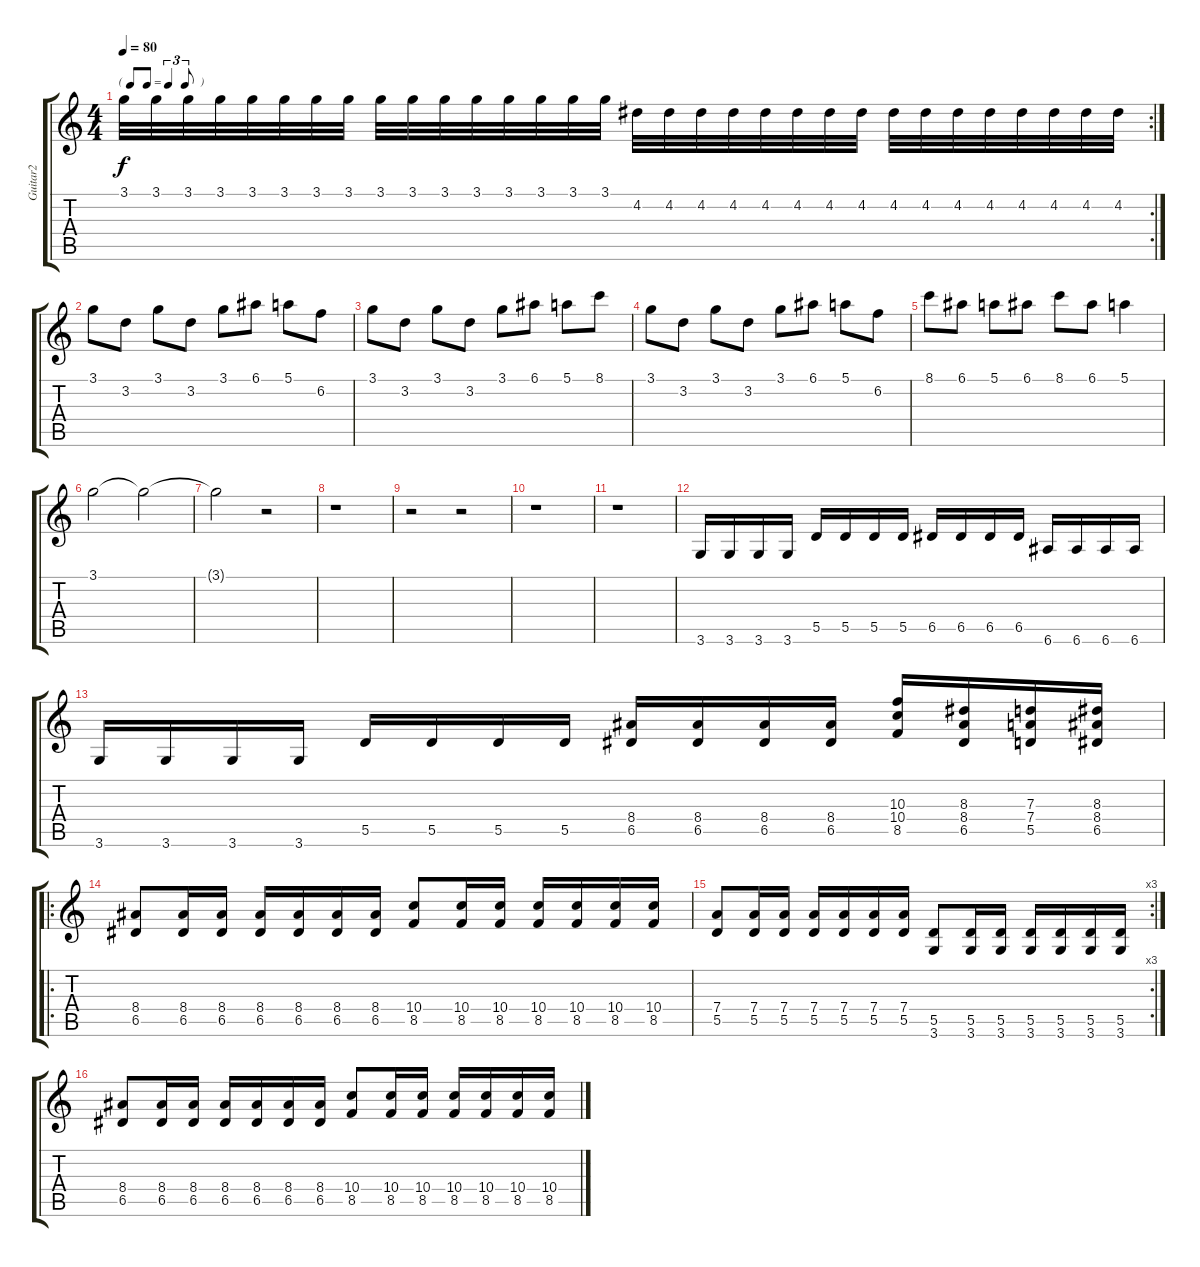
\track ("Guitar2" "Guitar2") {instrument distortionguitar}
\staff {score tabs}
\tuning (E4 B3 G3 D3 A2 E2) {hide}
\rc 2
\ts (4 4)
\tf triplet8th
\tempo 80
\clef g2
\ks c
3.1.32{dy f} 3.1.32 3.1.32 3.1.32 3.1.32 3.1.32 3.1.32 3.1.32 3.1.32 3.1.32 3.1.32 3.1.32 3.1.32 3.1.32 3.1.32 3.1.32 4.2.32 4.2.32 4.2.32 4.2.32 4.2.32 4.2.32 4.2.32 4.2.32 4.2.32 4.2.32 4.2.32 4.2.32 4.2.32 4.2.32 4.2.32 4.2.32 |
3.1.8 3.2.8 3.1.8 3.2.8 3.1.8 6.1.8 5.1.8 6.2.8 |
3.1.8 3.2.8 3.1.8 3.2.8 3.1.8 6.1.8 5.1.8 8.1.8 |
3.1.8 3.2.8 3.1.8 3.2.8 3.1.8 6.1.8 5.1.8 6.2.8 |
8.1.8 6.1.8 5.1.8 6.1.8 8.1.8 6.1.8 5.1.4 |
3.1.2 3.1{t}.2 |
3.1{t}.2 r.2 |
r.1 |
r.2 r.2 |
r.1 |
r.1 |
3.6.16 3.6.16 3.6.16 3.6.16 5.5.16 5.5.16 5.5.16 5.5.16 6.5.16 6.5.16 6.5.16 6.5.16 6.6.16 6.6.16 6.6.16 6.6.16 |
3.6.16 3.6.16 3.6.16 3.6.16 5.5.16 5.5.16 5.5.16 5.5.16 (8.4 6.5).16 (8.4 6.5).16 (8.4 6.5).16 (8.4 6.5).16 (10.3 10.4 8.5).16 (8.3 8.4 6.5).16 (7.3 7.4 5.5).16 (8.3 8.4 6.5).16 |
\ro
(8.4 6.5).8 (8.4 6.5).16 (8.4 6.5).16 (8.4 6.5).16 (8.4 6.5).16 (8.4 6.5).16 (8.4 6.5).16 (10.4 8.5).8 (10.4 8.5).16 (10.4 8.5).16 (10.4 8.5).16 (10.4 8.5).16 (10.4 8.5).16 (10.4 8.5).16 |
\rc 3
(7.4 5.5).8 (7.4 5.5).16 (7.4 5.5).16 (7.4 5.5).16 (7.4 5.5).16 (7.4 5.5).16 (7.4 5.5).16 (5.5 3.6).8 (5.5 3.6).16 (5.5 3.6).16 (5.5 3.6).16 (5.5 3.6).16 (5.5 3.6).16 (5.5 3.6).16 |
(8.4 6.5).8 (8.4 6.5).16 (8.4 6.5).16 (8.4 6.5).16 (8.4 6.5).16 (8.4 6.5).16 (8.4 6.5).16 (10.4 8.5).8 (10.4 8.5).16 (10.4 8.5).16 (10.4 8.5).16 (10.4 8.5).16 (10.4 8.5).16 (10.4 8.5).16
